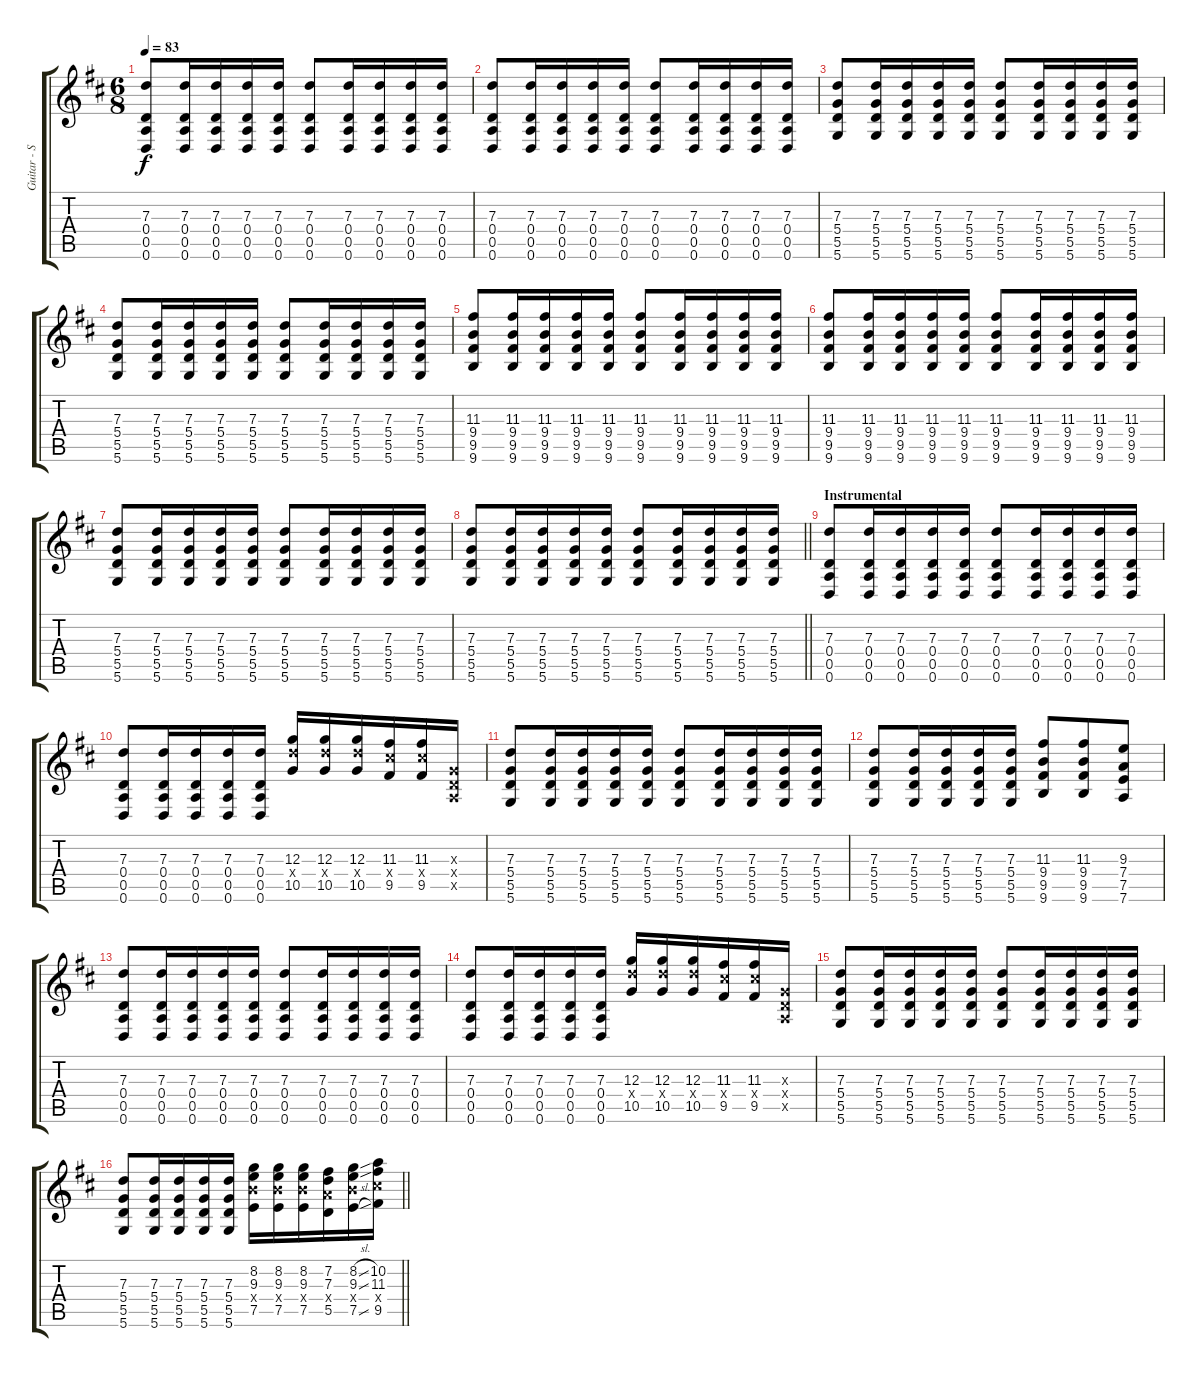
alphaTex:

\track ("Guitar - Simon Neil" "Guitar - S") {instrument electricguitarclean}
\staff {score tabs}
\tuning (E4 B3 G3 D3 A2 D2) {hide}
\ts (6 8)
\tempo 83
\clef g2
\ks d
(7.3 0.4 0.5 0.6).8{dy f} (7.3 0.4 0.5 0.6).16 (7.3 0.4 0.5 0.6).16 (7.3 0.4 0.5 0.6).16 (7.3 0.4 0.5 0.6).16 (7.3 0.4 0.5 0.6).8 (7.3 0.4 0.5 0.6).16 (7.3 0.4 0.5 0.6).16 (7.3 0.4 0.5 0.6).16 (7.3 0.4 0.5 0.6).16 |
(7.3 0.4 0.5 0.6).8 (7.3 0.4 0.5 0.6).16 (7.3 0.4 0.5 0.6).16 (7.3 0.4 0.5 0.6).16 (7.3 0.4 0.5 0.6).16 (7.3 0.4 0.5 0.6).8 (7.3 0.4 0.5 0.6).16 (7.3 0.4 0.5 0.6).16 (7.3 0.4 0.5 0.6).16 (7.3 0.4 0.5 0.6).16 |
(7.3 5.4 5.5 5.6).8 (7.3 5.4 5.5 5.6).16 (7.3 5.4 5.5 5.6).16 (7.3 5.4 5.5 5.6).16 (7.3 5.4 5.5 5.6).16 (7.3 5.4 5.5 5.6).8 (7.3 5.4 5.5 5.6).16 (7.3 5.4 5.5 5.6).16 (7.3 5.4 5.5 5.6).16 (7.3 5.4 5.5 5.6).16 |
(7.3 5.4 5.5 5.6).8 (7.3 5.4 5.5 5.6).16 (7.3 5.4 5.5 5.6).16 (7.3 5.4 5.5 5.6).16 (7.3 5.4 5.5 5.6).16 (7.3 5.4 5.5 5.6).8 (7.3 5.4 5.5 5.6).16 (7.3 5.4 5.5 5.6).16 (7.3 5.4 5.5 5.6).16 (7.3 5.4 5.5 5.6).16 |
(11.3 9.4 9.5 9.6).8 (11.3 9.4 9.5 9.6).16 (11.3 9.4 9.5 9.6).16 (11.3 9.4 9.5 9.6).16 (11.3 9.4 9.5 9.6).16 (11.3 9.4 9.5 9.6).8 (11.3 9.4 9.5 9.6).16 (11.3 9.4 9.5 9.6).16 (11.3 9.4 9.5 9.6).16 (11.3 9.4 9.5 9.6).16 |
(11.3 9.4 9.5 9.6).8 (11.3 9.4 9.5 9.6).16 (11.3 9.4 9.5 9.6).16 (11.3 9.4 9.5 9.6).16 (11.3 9.4 9.5 9.6).16 (11.3 9.4 9.5 9.6).8 (11.3 9.4 9.5 9.6).16 (11.3 9.4 9.5 9.6).16 (11.3 9.4 9.5 9.6).16 (11.3 9.4 9.5 9.6).16 |
(7.3 5.4 5.5 5.6).8 (7.3 5.4 5.5 5.6).16 (7.3 5.4 5.5 5.6).16 (7.3 5.4 5.5 5.6).16 (7.3 5.4 5.5 5.6).16 (7.3 5.4 5.5 5.6).8 (7.3 5.4 5.5 5.6).16 (7.3 5.4 5.5 5.6).16 (7.3 5.4 5.5 5.6).16 (7.3 5.4 5.5 5.6).16 |
\barLineRight lightlight
(7.3 5.4 5.5 5.6).8 (7.3 5.4 5.5 5.6).16 (7.3 5.4 5.5 5.6).16 (7.3 5.4 5.5 5.6).16 (7.3 5.4 5.5 5.6).16 (7.3 5.4 5.5 5.6).8 (7.3 5.4 5.5 5.6).16 (7.3 5.4 5.5 5.6).16 (7.3 5.4 5.5 5.6).16 (7.3 5.4 5.5 5.6).16 |
\section ("" "Instrumental")
(7.3 0.4 0.5 0.6).8 (7.3 0.4 0.5 0.6).16 (7.3 0.4 0.5 0.6).16 (7.3 0.4 0.5 0.6).16 (7.3 0.4 0.5 0.6).16 (7.3 0.4 0.5 0.6).8 (7.3 0.4 0.5 0.6).16 (7.3 0.4 0.5 0.6).16 (7.3 0.4 0.5 0.6).16 (7.3 0.4 0.5 0.6).16 |
(7.3 0.4 0.5 0.6).8 (7.3 0.4 0.5 0.6).16 (7.3 0.4 0.5 0.6).16 (7.3 0.4 0.5 0.6).16 (7.3 0.4 0.5 0.6).16 (12.3 12.4{x} 10.5).16 (12.3 12.4{x} 10.5).16 (12.3 12.4{x} 10.5).16 (11.3 11.4{x} 9.5).16 (11.3 11.4{x} 9.5).16 (0.3{x} 0.4{x} 0.5{x}).16 |
(7.3 5.4 5.5 5.6).8 (7.3 5.4 5.5 5.6).16 (7.3 5.4 5.5 5.6).16 (7.3 5.4 5.5 5.6).16 (7.3 5.4 5.5 5.6).16 (7.3 5.4 5.5 5.6).8 (7.3 5.4 5.5 5.6).16 (7.3 5.4 5.5 5.6).16 (7.3 5.4 5.5 5.6).16 (7.3 5.4 5.5 5.6).16 |
(7.3 5.4 5.5 5.6).8 (7.3 5.4 5.5 5.6).16 (7.3 5.4 5.5 5.6).16 (7.3 5.4 5.5 5.6).16 (7.3 5.4 5.5 5.6).16 (11.3 9.4 9.5 9.6).8 (11.3 9.4 9.5 9.6).8 (9.3 7.4 7.5 7.6).8 |
(7.3 0.4 0.5 0.6).8 (7.3 0.4 0.5 0.6).16 (7.3 0.4 0.5 0.6).16 (7.3 0.4 0.5 0.6).16 (7.3 0.4 0.5 0.6).16 (7.3 0.4 0.5 0.6).8 (7.3 0.4 0.5 0.6).16 (7.3 0.4 0.5 0.6).16 (7.3 0.4 0.5 0.6).16 (7.3 0.4 0.5 0.6).16 |
(7.3 0.4 0.5 0.6).8 (7.3 0.4 0.5 0.6).16 (7.3 0.4 0.5 0.6).16 (7.3 0.4 0.5 0.6).16 (7.3 0.4 0.5 0.6).16 (12.3 12.4{x} 10.5).16 (12.3 12.4{x} 10.5).16 (12.3 12.4{x} 10.5).16 (11.3 11.4{x} 9.5).16 (11.3 11.4{x} 9.5).16 (0.3{x} 0.4{x} 0.5{x}).16 |
(7.3 5.4 5.5 5.6).8 (7.3 5.4 5.5 5.6).16 (7.3 5.4 5.5 5.6).16 (7.3 5.4 5.5 5.6).16 (7.3 5.4 5.5 5.6).16 (7.3 5.4 5.5 5.6).8 (7.3 5.4 5.5 5.6).16 (7.3 5.4 5.5 5.6).16 (7.3 5.4 5.5 5.6).16 (7.3 5.4 5.5 5.6).16 |
\barLineRight lightlight
(7.3 5.4 5.5 5.6).8 (7.3 5.4 5.5 5.6).16 (7.3 5.4 5.5 5.6).16 (7.3 5.4 5.5 5.6).16 (7.3 5.4 5.5 5.6).16 (8.2 9.3 9.4{x} 7.5).16 (8.2 9.3 9.4{x} 7.5).16 (8.2 9.3 9.4{x} 7.5).16 (7.2 7.3 7.4{x} 5.5).16 (8.2{sl} 9.3{sl} 9.4{x} 7.5{sl}).16 (10.2 11.3 11.4{x} 9.5).16
